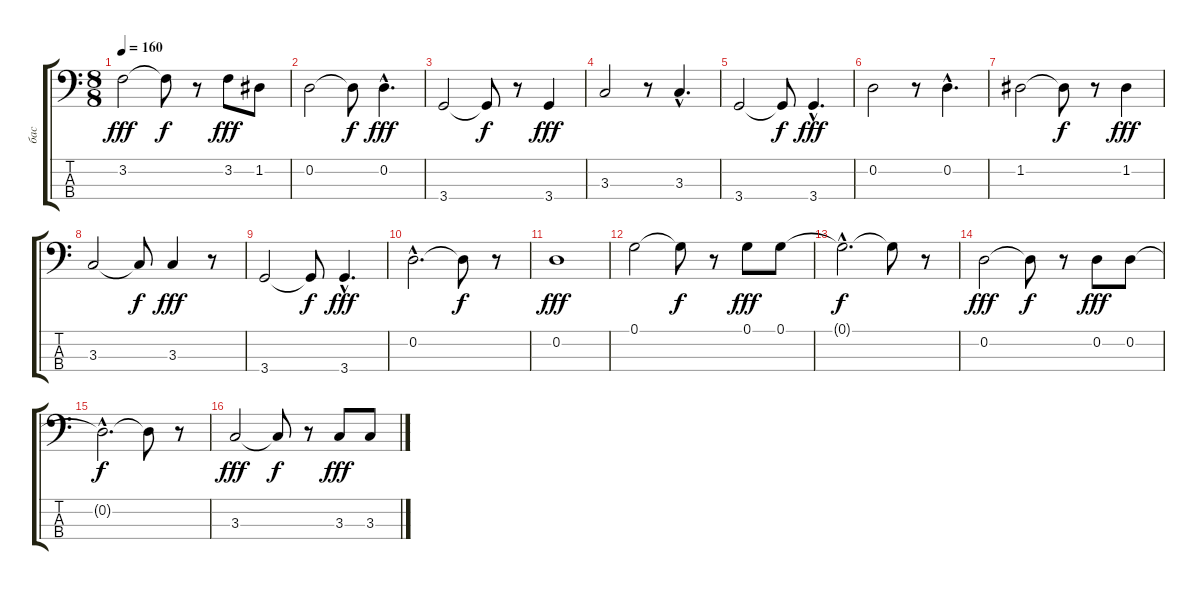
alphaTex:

\track ("бас" "бас") {instrument fretlessbass}
\staff {score tabs}
\tuning (G2 D2 A1 E1) {hide}
\ts (8 8)
\tempo 160
\clef f4
\ks c
3.2.2{dy fff} 3.2{t}.8{dy f} r.8 3.2.8{dy fff} 1.2.8 |
0.2.2 0.2{t}.8{dy f} 0.2{hac}.4{d dy fff} |
3.4.2 3.4{t}.8{dy f} r.8 3.4.4{dy fff} |
3.3.2 r.8 3.3{hac}.4{d} |
3.4.2 3.4{t}.8{dy f} 3.4{hac}.4{d dy fff} |
0.2.2 r.8 0.2{hac}.4{d} |
1.2.2 1.2{t}.8{dy f} r.8 1.2.4{dy fff} |
3.3.2 3.3{t}.8{dy f} 3.3.4{dy fff} r.8 |
3.4.2 3.4{t}.8{dy f} 3.4{hac}.4{d dy fff} |
0.2{hac}.2{d} 0.2{t}.8{dy f} r.8 |
0.2.1{dy fff} |
0.1.2 0.1{t}.8{dy f} r.8 0.1.8{dy fff} 0.1.8 |
0.1{hac t}.2{d dy f} 0.1{t}.8 r.8 |
0.2.2{dy fff} 0.2{t}.8{dy f} r.8 0.2.8{dy fff} 0.2.8 |
0.2{hac t}.2{d dy f} 0.2{t}.8 r.8 |
3.3.2{dy fff} 3.3{t}.8{dy f} r.8 3.3.8{dy fff} 3.3.8
